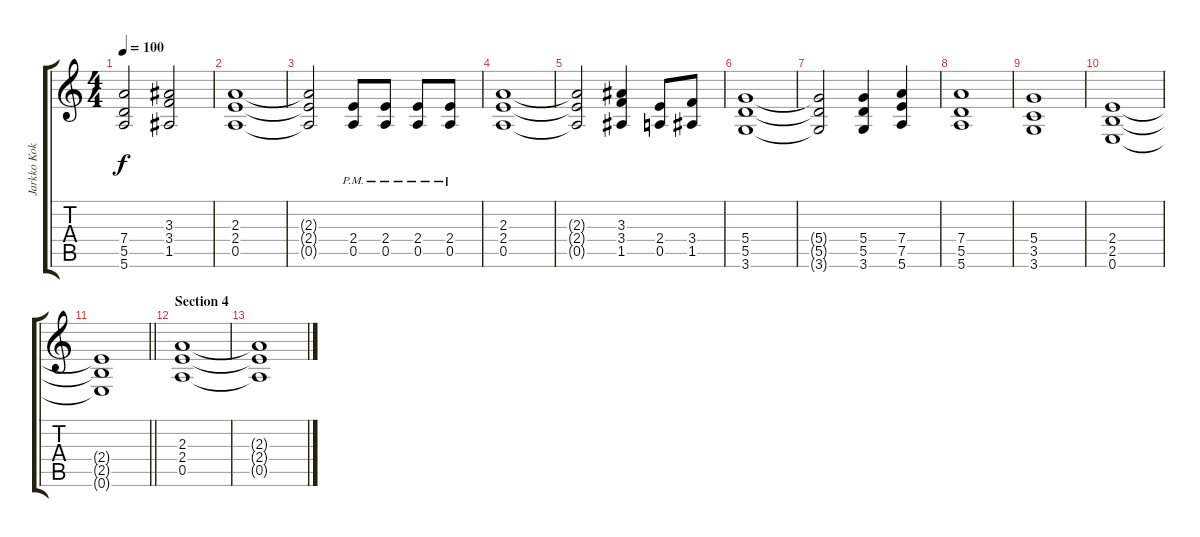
\track ("Jarkko Kokko (guitar) " "Jarkko Kok") {instrument distortionguitar}
\staff {score tabs}
\tuning (E4 B3 G3 D3 A2 E2) {hide}
\ts (4 4)
\tempo 100
\clef g2
\ks aminor
(7.4{t} 5.5{t} 5.6{t}).2{dy f} (3.3 3.4 1.5).2 |
(2.3 2.4 0.5).1 |
(2.3{t} 2.4{t} 0.5{t}).2 (2.4{pm} 0.5{pm}).8 (2.4{pm} 0.5{pm}).8 (2.4{pm} 0.5{pm}).8 (2.4{pm} 0.5{pm}).8 |
(2.3 2.4 0.5).1 |
(2.3{t} 2.4{t} 0.5{t}).2 (3.3 3.4 1.5).4 (2.4 0.5).8 (3.4 1.5).8 |
(5.4 5.5 3.6).1 |
(5.4{t} 5.5{t} 3.6{t}).2 (5.4 5.5 3.6).4 (7.4 7.5 5.6).4 |
(7.4 5.5 5.6).1 |
(5.4 3.5 3.6).1 |
(2.4 2.5 0.6).1 |
\barLineRight lightlight
(2.4{t} 2.5{t} 0.6{t}).1 |
\section ("" "Section 4")
(2.3 2.4 0.5).1{volume 5} |
(2.3{t} 2.4{t} 0.5{t}).1
